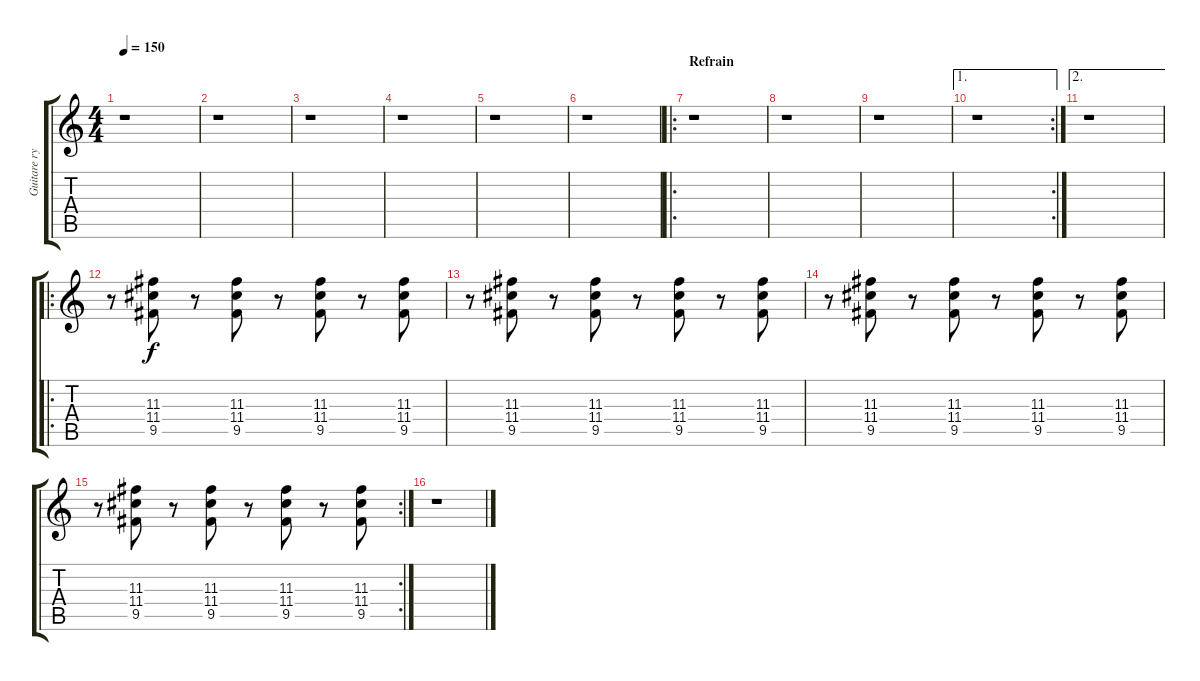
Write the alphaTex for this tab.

\track ("Guitare rythmique 1" "Guitare ry") {instrument electricguitarclean}
\staff {score tabs}
\tuning (E4 B3 G3 D3 A2 E2) {hide}
\ts (4 4)
\tempo 150
\clef g2
\ks c
r.1{dy f} |
r.1 |
r.1 |
r.1 |
r.1 |
r.1 |
\ro
\section ("" "Refrain")
r.1 |
r.1 |
r.1 |
\ae 1
\rc 2
r.1 |
\ae 2
r.1 |
\ro
r.8{volume 10} (11.3 11.4 9.5).8 r.8 (11.3 11.4 9.5).8 r.8 (11.3 11.4 9.5).8 r.8 (11.3 11.4 9.5).8 |
r.8 (11.3 11.4 9.5).8 r.8 (11.3 11.4 9.5).8 r.8 (11.3 11.4 9.5).8 r.8 (11.3 11.4 9.5).8 |
r.8 (11.3 11.4 9.5).8 r.8 (11.3 11.4 9.5).8 r.8 (11.3 11.4 9.5).8 r.8 (11.3 11.4 9.5).8 |
\rc 2
r.8 (11.3 11.4 9.5).8 r.8 (11.3 11.4 9.5).8 r.8 (11.3 11.4 9.5).8 r.8 (11.3 11.4 9.5).8 |
r.1
